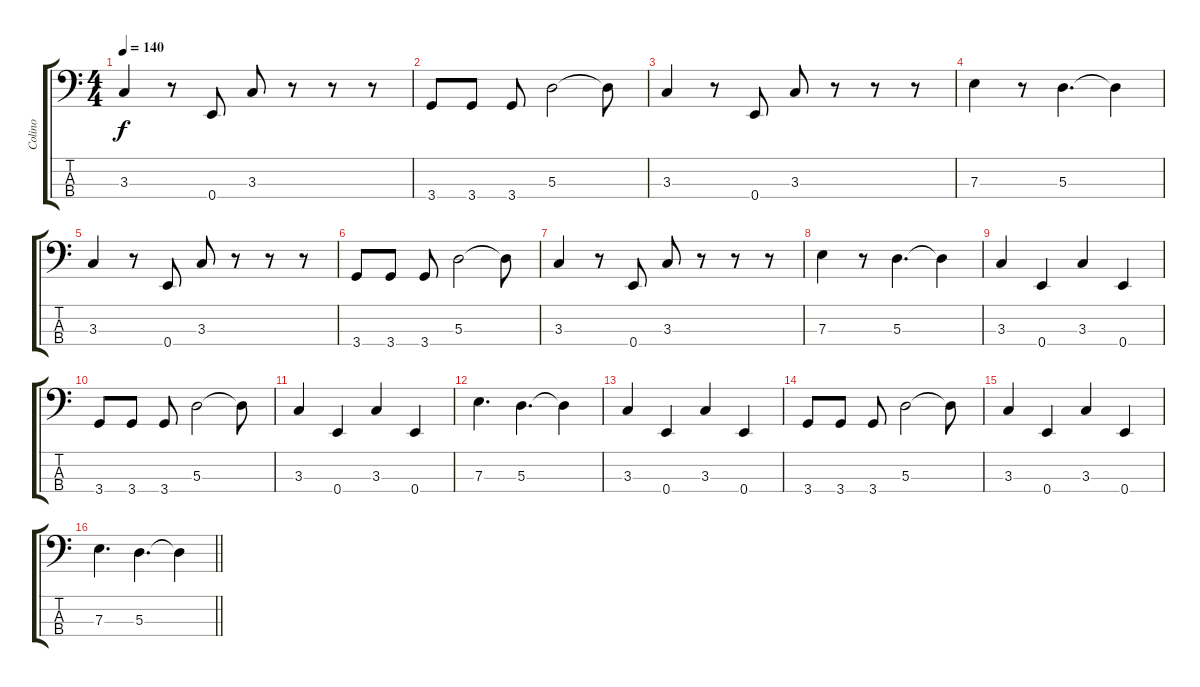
\track ("Colino" "Colino") {instrument electricbassfinger}
\staff {score tabs}
\tuning (G2 D2 A1 E1) {hide}
\ts (4 4)
\tempo 140
\clef f4
\ks c
3.3.4{dy f} r.8 0.4.8 3.3.8 r.8 r.8 r.8 |
3.4.8 3.4.8 3.4.8 5.3.2 5.3{t}.8 |
3.3.4 r.8 0.4.8 3.3.8 r.8 r.8 r.8 |
7.3.4 r.8 5.3.4{d} 5.3{t}.4 |
3.3.4 r.8 0.4.8 3.3.8 r.8 r.8 r.8 |
3.4.8 3.4.8 3.4.8 5.3.2 5.3{t}.8 |
3.3.4 r.8 0.4.8 3.3.8 r.8 r.8 r.8 |
7.3.4 r.8 5.3.4{d} 5.3{t}.4 |
3.3.4 0.4.4 3.3.4 0.4.4 |
3.4.8 3.4.8 3.4.8 5.3.2 5.3{t}.8 |
3.3.4 0.4.4 3.3.4 0.4.4 |
7.3.4{d} 5.3.4{d} 5.3{t}.4 |
3.3.4 0.4.4 3.3.4 0.4.4 |
3.4.8 3.4.8 3.4.8 5.3.2 5.3{t}.8 |
3.3.4 0.4.4 3.3.4 0.4.4 |
\barLineRight lightlight
7.3.4{d} 5.3.4{d} 5.3{t}.4
